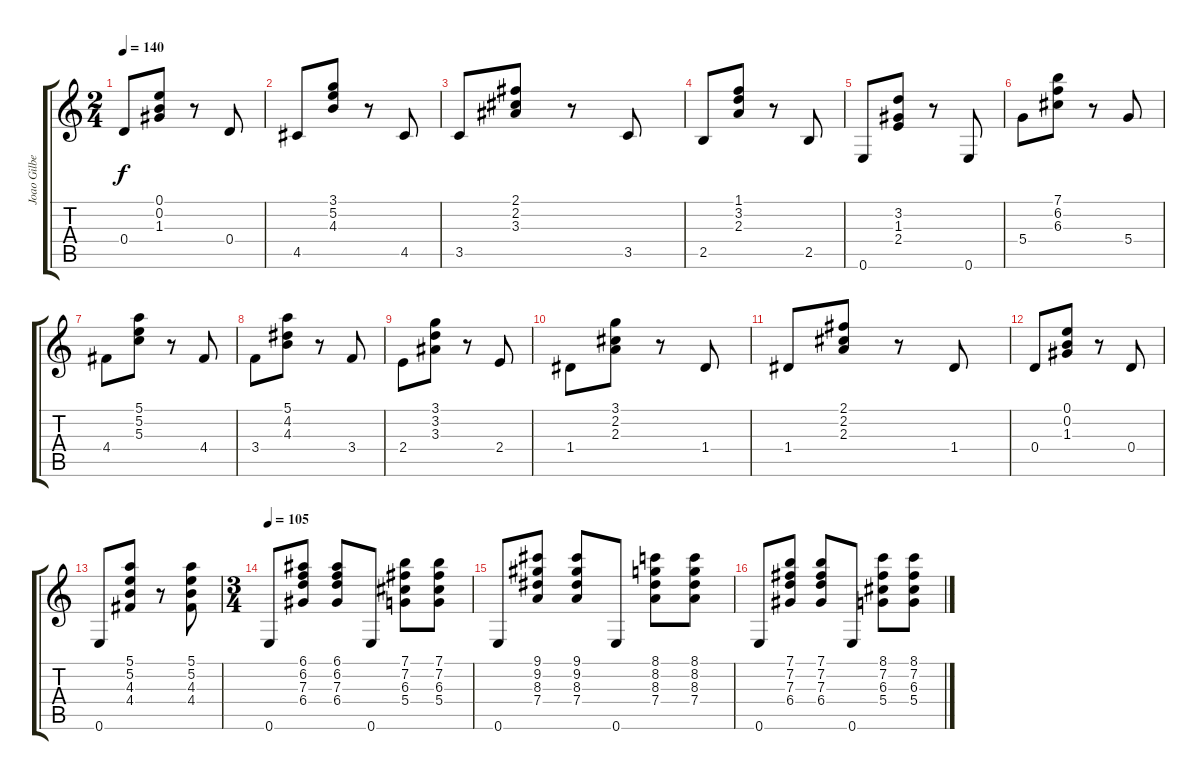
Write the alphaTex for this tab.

\track ("Joao Gilberto" "Joao Gilbe") {instrument acousticguitarnylon}
\staff {score tabs}
\tuning (E4 B3 G3 D3 A2 E2) {hide}
\ts (2 4)
\tempo 140
\clef g2
\ks c
0.4.8{dy f} (0.1 0.2 1.3).8 r.8 0.4.8 |
4.5.8 (3.1 5.2 4.3).8 r.8 4.5.8 |
3.5.8 (2.1 2.2 3.3).8 r.8 3.5.8 |
2.5.8 (1.1 3.2 2.3).8 r.8 2.5.8 |
0.6.8 (3.2 1.3 2.4).8 r.8 0.6.8 |
5.4.8 (7.1 6.2 6.3).8 r.8 5.4.8 |
4.4.8 (5.1 5.2 5.3).8 r.8 4.4.8 |
3.4.8 (5.1 4.2 4.3).8 r.8 3.4.8 |
2.4.8 (3.1 3.2 3.3).8 r.8 2.4.8 |
1.4.8 (3.1 2.2 2.3).8 r.8 1.4.8 |
1.4.8 (2.1 2.2 2.3).8 r.8 1.4.8 |
0.4.8 (0.1 0.2 1.3).8 r.8 0.4.8 |
0.6.8 (5.1 5.2 4.3 4.4).8 r.8 (5.1 5.2 4.3 4.4).8 |
\ts (3 4)
\tempo 105
0.6.8 (6.1 6.2 7.3 6.4).8 (6.1 6.2 7.3 6.4).8 0.6.8 (7.1 7.2 6.3 5.4).8 (7.1 7.2 6.3 5.4).8 |
0.6.8 (9.1 9.2 8.3 7.4).8 (9.1 9.2 8.3 7.4).8 0.6.8 (8.1 8.2 8.3 7.4).8 (8.1 8.2 8.3 7.4).8 |
0.6.8 (7.1 7.2 7.3 6.4).8 (7.1 7.2 7.3 6.4).8 0.6.8 (8.1 7.2 6.3 5.4).8 (8.1 7.2 6.3 5.4).8
